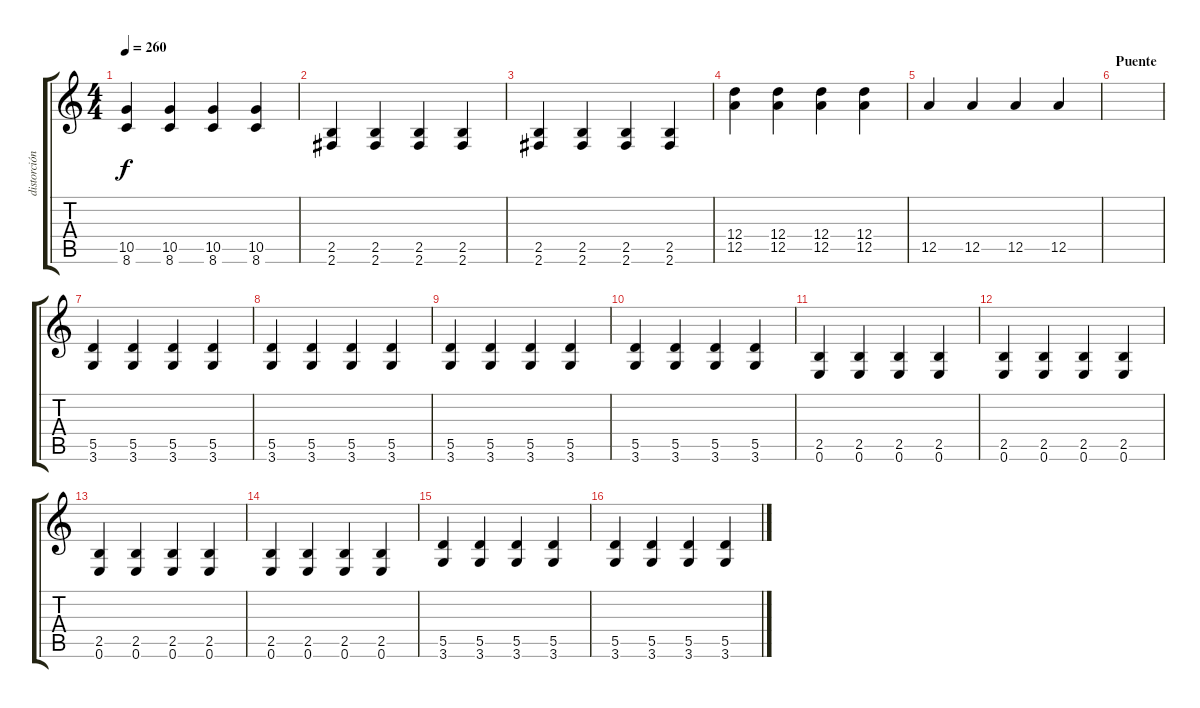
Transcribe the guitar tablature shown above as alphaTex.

\track ("distorción" "distorción") {instrument overdrivenguitar}
\staff {score tabs}
\tuning (E4 B3 G3 D3 A2 E2) {hide}
\ts (4 4)
\tempo 260
\clef g2
\ks c
(10.5 8.6).4{dy f} (10.5 8.6).4 (10.5 8.6).4 (10.5 8.6).4 |
(2.5 2.6).4 (2.5 2.6).4 (2.5 2.6).4 (2.5 2.6).4 |
(2.5 2.6).4 (2.5 2.6).4 (2.5 2.6).4 (2.5 2.6).4 |
(12.4 12.5).4 (12.4 12.5).4 (12.4 12.5).4 (12.4 12.5).4 |
12.5.4 12.5.4 12.5.4 12.5.4 |
\section ("" "Puente")
|
(5.5 3.6).4 (5.5 3.6).4 (5.5 3.6).4 (5.5 3.6).4 |
(5.5 3.6).4 (5.5 3.6).4 (5.5 3.6).4 (5.5 3.6).4 |
(5.5 3.6).4 (5.5 3.6).4 (5.5 3.6).4 (5.5 3.6).4 |
(5.5 3.6).4 (5.5 3.6).4 (5.5 3.6).4 (5.5 3.6).4 |
(2.5 0.6).4 (2.5 0.6).4 (2.5 0.6).4 (2.5 0.6).4 |
(2.5 0.6).4 (2.5 0.6).4 (2.5 0.6).4 (2.5 0.6).4 |
(2.5 0.6).4 (2.5 0.6).4 (2.5 0.6).4 (2.5 0.6).4 |
(2.5 0.6).4 (2.5 0.6).4 (2.5 0.6).4 (2.5 0.6).4 |
(5.5 3.6).4 (5.5 3.6).4 (5.5 3.6).4 (5.5 3.6).4 |
(5.5 3.6).4 (5.5 3.6).4 (5.5 3.6).4 (5.5 3.6).4
